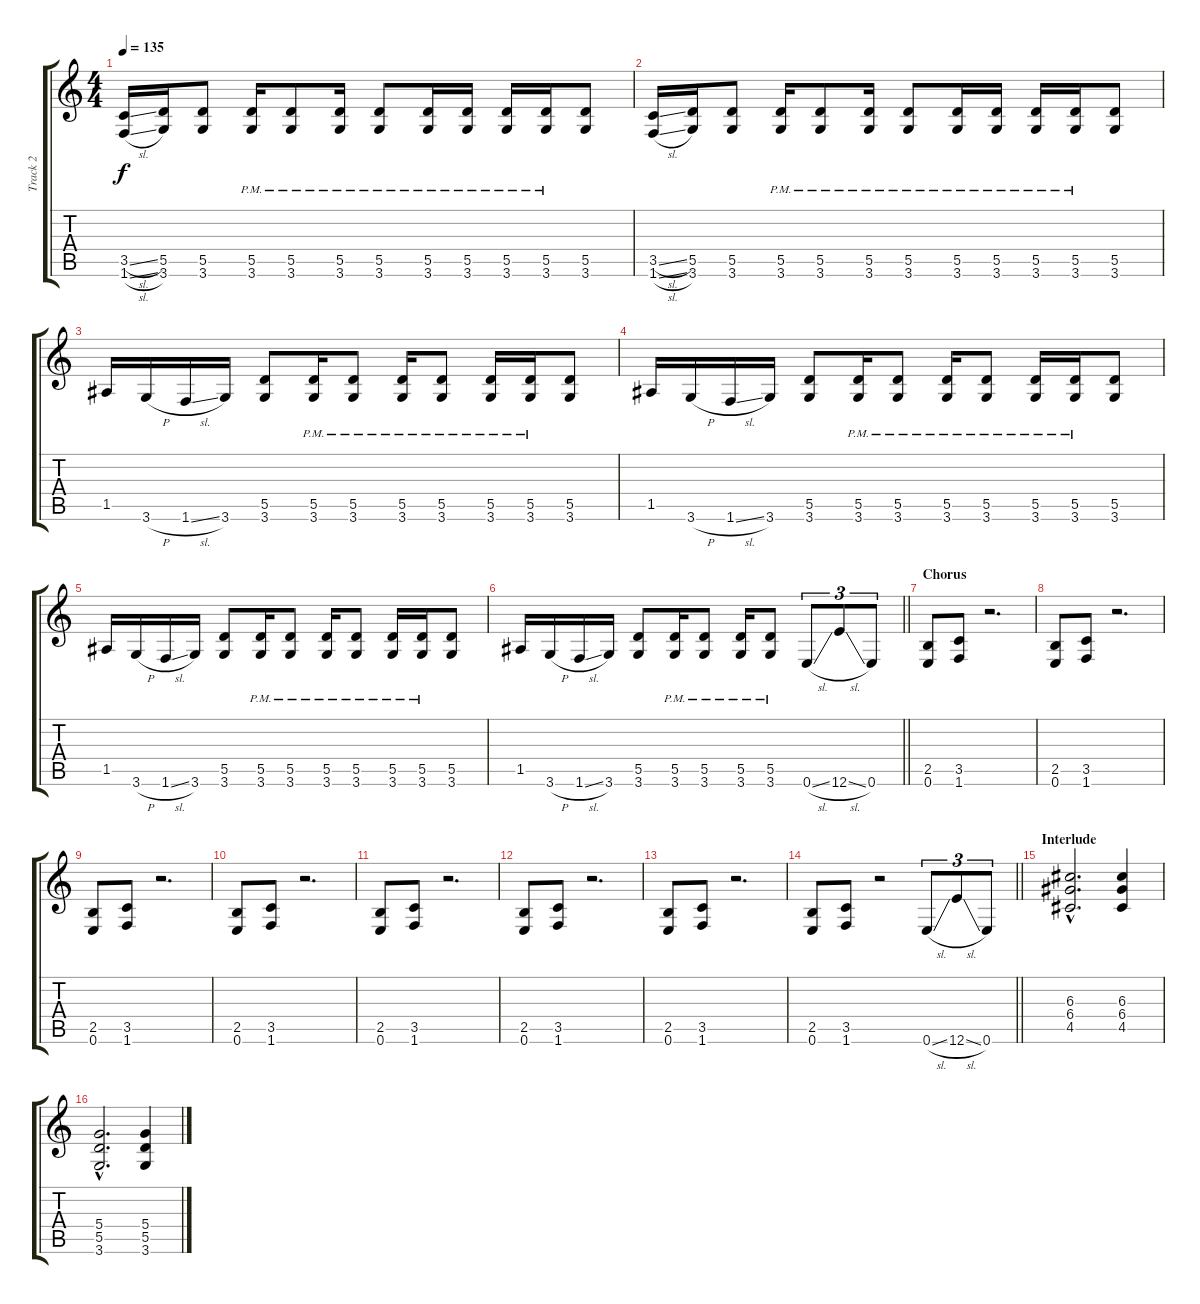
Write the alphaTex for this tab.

\track ("Track 2" "Track 2") {instrument distortionguitar}
\staff {score tabs}
\tuning (E4 B3 G3 D3 A2 E2) {hide}
\ts (4 4)
\tempo 135
\clef g2
\ks c
(3.5{sl} 1.6{sl}).16{dy f} (5.5 3.6).16 (5.5 3.6).8 (5.5{pm} 3.6{pm}).16 (5.5{pm} 3.6{pm}).8 (5.5{pm} 3.6{pm}).16 (5.5{pm} 3.6{pm}).8 (5.5{pm} 3.6{pm}).16 (5.5{pm} 3.6{pm}).16 (5.5{pm} 3.6{pm}).16 (5.5{pm} 3.6{pm}).16 (5.5 3.6).8 |
(3.5{sl} 1.6{sl}).16 (5.5 3.6).16 (5.5 3.6).8 (5.5{pm} 3.6{pm}).16 (5.5{pm} 3.6{pm}).8 (5.5{pm} 3.6{pm}).16 (5.5{pm} 3.6{pm}).8 (5.5{pm} 3.6{pm}).16 (5.5{pm} 3.6{pm}).16 (5.5{pm} 3.6{pm}).16 (5.5{pm} 3.6{pm}).16 (5.5 3.6).8 |
1.5.16 3.6{h}.16 1.6{sl}.16 3.6.16 (5.5 3.6).8 (5.5{pm} 3.6{pm}).16 (5.5{pm} 3.6{pm}).8 (5.5{pm} 3.6{pm}).16 (5.5{pm} 3.6{pm}).8 (5.5{pm} 3.6{pm}).16 (5.5{pm} 3.6{pm}).16 (5.5 3.6).8 |
1.5.16 3.6{h}.16 1.6{sl}.16 3.6.16 (5.5 3.6).8 (5.5{pm} 3.6{pm}).16 (5.5{pm} 3.6{pm}).8 (5.5{pm} 3.6{pm}).16 (5.5{pm} 3.6{pm}).8 (5.5{pm} 3.6{pm}).16 (5.5{pm} 3.6{pm}).16 (5.5 3.6).8 |
1.5.16 3.6{h}.16 1.6{sl}.16 3.6.16 (5.5 3.6).8 (5.5{pm} 3.6{pm}).16 (5.5{pm} 3.6{pm}).8 (5.5{pm} 3.6{pm}).16 (5.5{pm} 3.6{pm}).8 (5.5{pm} 3.6{pm}).16 (5.5{pm} 3.6{pm}).16 (5.5 3.6).8 |
\barLineRight lightlight
1.5.16 3.6{h}.16 1.6{sl}.16 3.6.16 (5.5 3.6).8 (5.5{pm} 3.6{pm}).16 (5.5{pm} 3.6{pm}).8 (5.5{pm} 3.6{pm}).16 (5.5{pm} 3.6{pm}).8 0.6{sl}.8{tu (3 2)} 12.6{sl}.8{tu (3 2)} 0.6.8{tu (3 2)} |
\section ("" "Chorus")
(2.5 0.6).8 (3.5 1.6).8 r.2{d} |
(2.5 0.6).8 (3.5 1.6).8 r.2{d} |
(2.5 0.6).8 (3.5 1.6).8 r.2{d} |
(2.5 0.6).8 (3.5 1.6).8 r.2{d} |
(2.5 0.6).8 (3.5 1.6).8 r.2{d} |
(2.5 0.6).8 (3.5 1.6).8 r.2{d} |
(2.5 0.6).8 (3.5 1.6).8 r.2{d} |
\barLineRight lightlight
(2.5 0.6).8 (3.5 1.6).8 r.2 0.6{sl}.8{tu (3 2)} 12.6{sl}.8{tu (3 2)} 0.6.8{tu (3 2)} |
\section ("" "Interlude")
(6.3{hac} 6.4{hac} 4.5{hac}).2{d} (6.3 6.4 4.5).4 |
(5.4{hac} 5.5{hac} 3.6{hac}).2{d} (5.4 5.5 3.6).4
